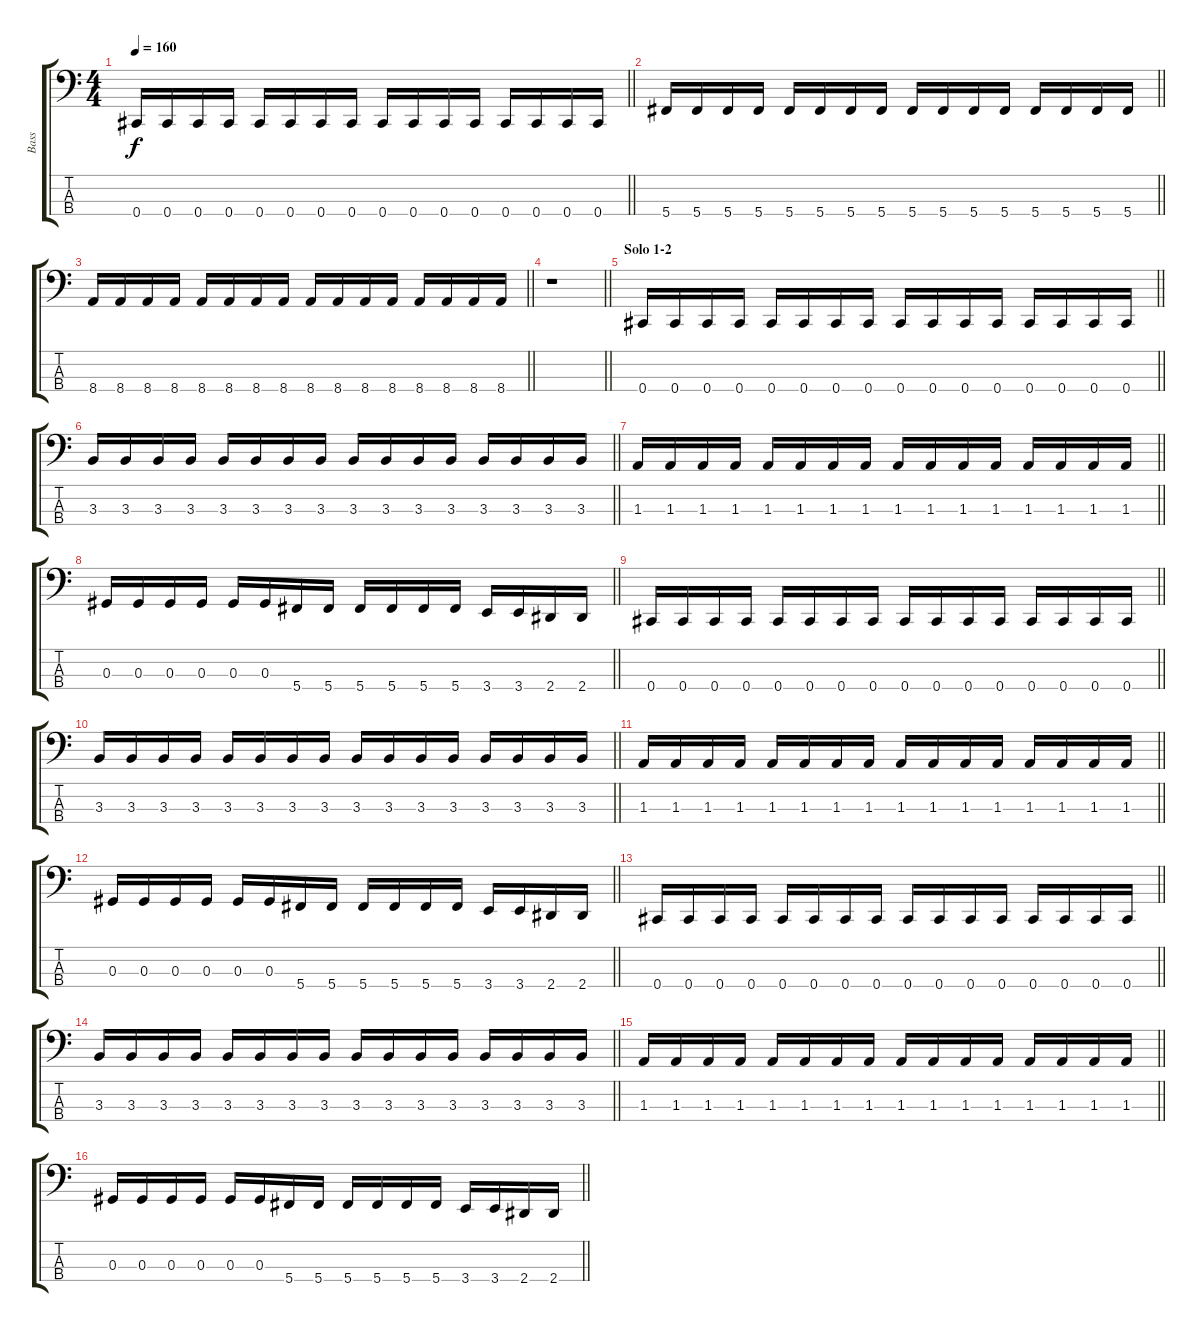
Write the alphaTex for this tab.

\track ("Bass" "Bass") {instrument electricbassfinger}
\staff {score tabs}
\tuning (Gb2 Db2 Ab1 Db1) {hide}
\ts (4 4)
\tempo 160
\clef f4
\barLineRight lightlight
\ks c
0.4.16{dy f} 0.4.16 0.4.16 0.4.16 0.4.16 0.4.16 0.4.16 0.4.16 0.4.16 0.4.16 0.4.16 0.4.16 0.4.16 0.4.16 0.4.16 0.4.16 |
\barLineRight lightlight
5.4.16 5.4.16 5.4.16 5.4.16 5.4.16 5.4.16 5.4.16 5.4.16 5.4.16 5.4.16 5.4.16 5.4.16 5.4.16 5.4.16 5.4.16 5.4.16 |
\barLineRight lightlight
8.4.16 8.4.16 8.4.16 8.4.16 8.4.16 8.4.16 8.4.16 8.4.16 8.4.16 8.4.16 8.4.16 8.4.16 8.4.16 8.4.16 8.4.16 8.4.16 |
\barLineRight lightlight
r.1 |
\section ("" "Solo 1-2")
\barLineRight lightlight
0.4.16 0.4.16 0.4.16 0.4.16 0.4.16 0.4.16 0.4.16 0.4.16 0.4.16 0.4.16 0.4.16 0.4.16 0.4.16 0.4.16 0.4.16 0.4.16 |
\barLineRight lightlight
3.3.16 3.3.16 3.3.16 3.3.16 3.3.16 3.3.16 3.3.16 3.3.16 3.3.16 3.3.16 3.3.16 3.3.16 3.3.16 3.3.16 3.3.16 3.3.16 |
\barLineRight lightlight
1.3.16 1.3.16 1.3.16 1.3.16 1.3.16 1.3.16 1.3.16 1.3.16 1.3.16 1.3.16 1.3.16 1.3.16 1.3.16 1.3.16 1.3.16 1.3.16 |
\barLineRight lightlight
0.3.16 0.3.16 0.3.16 0.3.16 0.3.16 0.3.16 5.4.16 5.4.16 5.4.16 5.4.16 5.4.16 5.4.16 3.4.16 3.4.16 2.4.16 2.4.16 |
\barLineRight lightlight
0.4.16 0.4.16 0.4.16 0.4.16 0.4.16 0.4.16 0.4.16 0.4.16 0.4.16 0.4.16 0.4.16 0.4.16 0.4.16 0.4.16 0.4.16 0.4.16 |
\barLineRight lightlight
3.3.16 3.3.16 3.3.16 3.3.16 3.3.16 3.3.16 3.3.16 3.3.16 3.3.16 3.3.16 3.3.16 3.3.16 3.3.16 3.3.16 3.3.16 3.3.16 |
\barLineRight lightlight
1.3.16 1.3.16 1.3.16 1.3.16 1.3.16 1.3.16 1.3.16 1.3.16 1.3.16 1.3.16 1.3.16 1.3.16 1.3.16 1.3.16 1.3.16 1.3.16 |
\barLineRight lightlight
0.3.16 0.3.16 0.3.16 0.3.16 0.3.16 0.3.16 5.4.16 5.4.16 5.4.16 5.4.16 5.4.16 5.4.16 3.4.16 3.4.16 2.4.16 2.4.16 |
\barLineRight lightlight
0.4.16 0.4.16 0.4.16 0.4.16 0.4.16 0.4.16 0.4.16 0.4.16 0.4.16 0.4.16 0.4.16 0.4.16 0.4.16 0.4.16 0.4.16 0.4.16 |
\barLineRight lightlight
3.3.16 3.3.16 3.3.16 3.3.16 3.3.16 3.3.16 3.3.16 3.3.16 3.3.16 3.3.16 3.3.16 3.3.16 3.3.16 3.3.16 3.3.16 3.3.16 |
\barLineRight lightlight
1.3.16 1.3.16 1.3.16 1.3.16 1.3.16 1.3.16 1.3.16 1.3.16 1.3.16 1.3.16 1.3.16 1.3.16 1.3.16 1.3.16 1.3.16 1.3.16 |
\barLineRight lightlight
0.3.16 0.3.16 0.3.16 0.3.16 0.3.16 0.3.16 5.4.16 5.4.16 5.4.16 5.4.16 5.4.16 5.4.16 3.4.16 3.4.16 2.4.16 2.4.16
